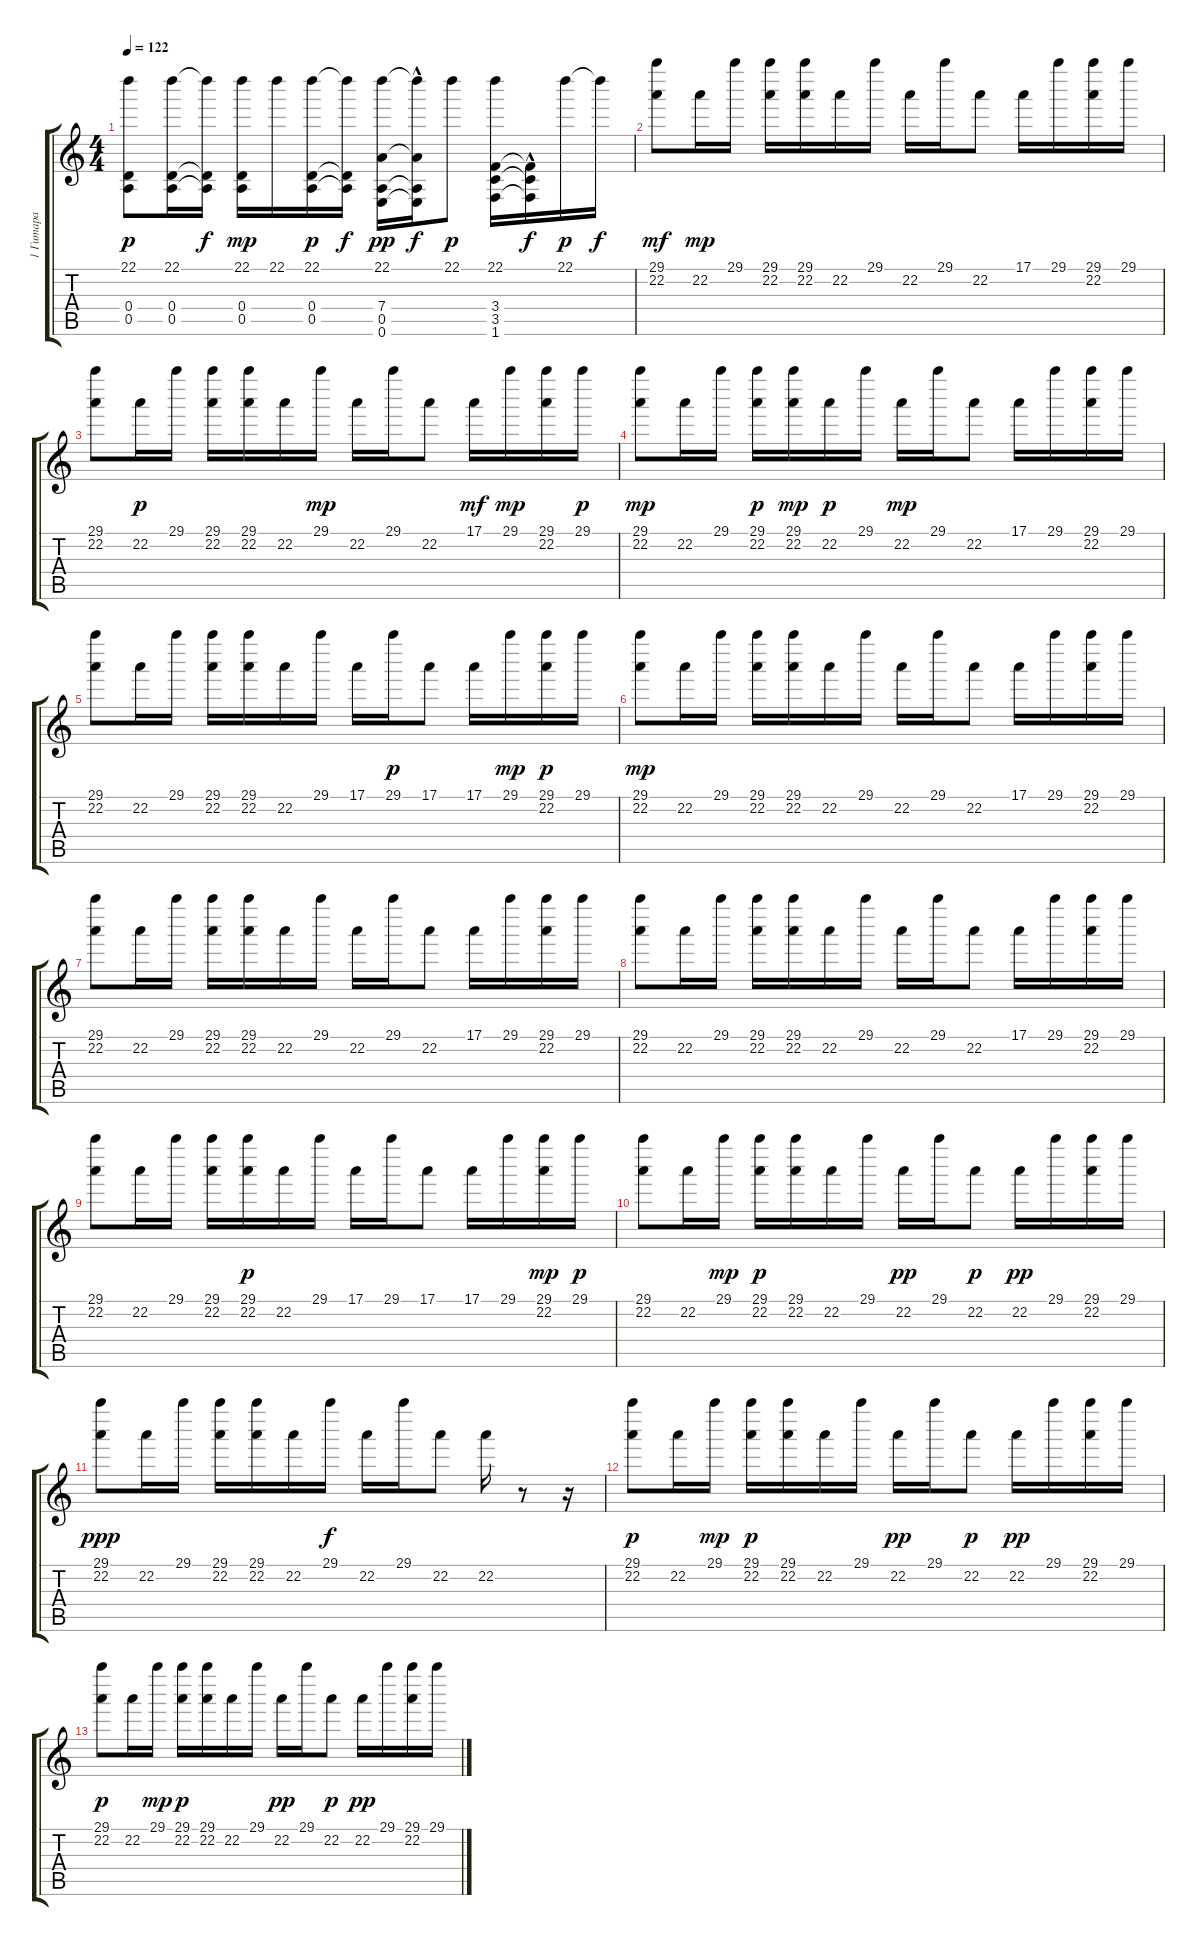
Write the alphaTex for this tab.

\track ("1 Гитара" "1 Гитара") {instrument overdrivenguitar}
\staff {score tabs}
\tuning (E4 B3 G3 D3 A2 E2) {hide}
\ts (4 4)
\tempo 122
\clef g2
\ks c
(22.1 0.4 0.5).8{dy p} (22.1 0.4 0.5).16 (22.1{t} 0.4{t} 0.5{t}).16{dy f} (22.1 0.4 0.5).16{dy mp} 22.1.16 (22.1 0.4 0.5).16{dy p} (22.1{t} 0.4{t} 0.5{t}).16{dy f} (22.1 7.4 0.5 0.6).16{dy pp} (22.1{t} 7.4{hac t} 0.5{hac t} 0.6{hac t}).16{dy f} 22.1.8{dy p} (22.1 3.4 3.5 1.6).16 (3.4{hac t} 3.5{hac t} 1.6{hac t}).16{dy f} 22.1.16{dy p} 22.1{t}.16{dy f} |
(29.1 22.2).8{dy mf} 22.2.16{dy mp} 29.1.16 (29.1 22.2).16 (29.1 22.2).16 22.2.16 29.1.16 22.2.16 29.1.16 22.2.8 17.1.16 29.1.16 (29.1 22.2).16 29.1.16 |
(29.1 22.2).8 22.2.16{dy p} 29.1.16 (29.1 22.2).16 (29.1 22.2).16 22.2.16 29.1.16{dy mp} 22.2.16 29.1.16 22.2.8 17.1.16{dy mf} 29.1.16{dy mp} (29.1 22.2).16 29.1.16{dy p} |
(29.1 22.2).8{dy mp} 22.2.16 29.1.16 (29.1 22.2).16{dy p} (29.1 22.2).16{dy mp} 22.2.16{dy p} 29.1.16 22.2.16{dy mp} 29.1.16 22.2.8 17.1.16 29.1.16 (29.1 22.2).16 29.1.16 |
(29.1 22.2).8 22.2.16 29.1.16 (29.1 22.2).16 (29.1 22.2).16 22.2.16 29.1.16 17.1.16 29.1.16{dy p} 17.1.8 17.1.16 29.1.16{dy mp} (29.1 22.2).16{dy p} 29.1.16 |
(29.1 22.2).8{dy mp} 22.2.16 29.1.16 (29.1 22.2).16 (29.1 22.2).16 22.2.16 29.1.16 22.2.16 29.1.16 22.2.8 17.1.16 29.1.16 (29.1 22.2).16 29.1.16 |
(29.1 22.2).8 22.2.16 29.1.16 (29.1 22.2).16 (29.1 22.2).16 22.2.16 29.1.16 22.2.16 29.1.16 22.2.8 17.1.16 29.1.16 (29.1 22.2).16 29.1.16 |
(29.1 22.2).8 22.2.16 29.1.16 (29.1 22.2).16 (29.1 22.2).16 22.2.16 29.1.16 22.2.16 29.1.16 22.2.8 17.1.16 29.1.16 (29.1 22.2).16 29.1.16 |
(29.1 22.2).8 22.2.16 29.1.16 (29.1 22.2).16 (29.1 22.2).16{dy p} 22.2.16 29.1.16 17.1.16 29.1.16 17.1.8 17.1.16 29.1.16 (29.1 22.2).16{dy mp} 29.1.16{dy p} |
(29.1 22.2).8 22.2.16 29.1.16{dy mp} (29.1 22.2).16{dy p} (29.1 22.2).16 22.2.16 29.1.16 22.2.16{dy pp} 29.1.16 22.2.8{dy p} 22.2.16{dy pp} 29.1.16 (29.1 22.2).16 29.1.16 |
(29.1 22.2).8{dy ppp} 22.2.16 29.1.16 (29.1 22.2).16 (29.1 22.2).16 22.2.16 29.1.16{dy f} 22.2.16 29.1.16 22.2.8 22.2.16 r.8 r.16 |
(29.1 22.2).8{dy p} 22.2.16 29.1.16{dy mp} (29.1 22.2).16{dy p} (29.1 22.2).16 22.2.16 29.1.16 22.2.16{dy pp} 29.1.16 22.2.8{dy p} 22.2.16{dy pp} 29.1.16 (29.1 22.2).16 29.1.16 |
(29.1 22.2).8{dy p} 22.2.16 29.1.16{dy mp} (29.1 22.2).16{dy p} (29.1 22.2).16 22.2.16 29.1.16 22.2.16{dy pp} 29.1.16 22.2.8{dy p} 22.2.16{dy pp} 29.1.16 (29.1 22.2).16 29.1.16
